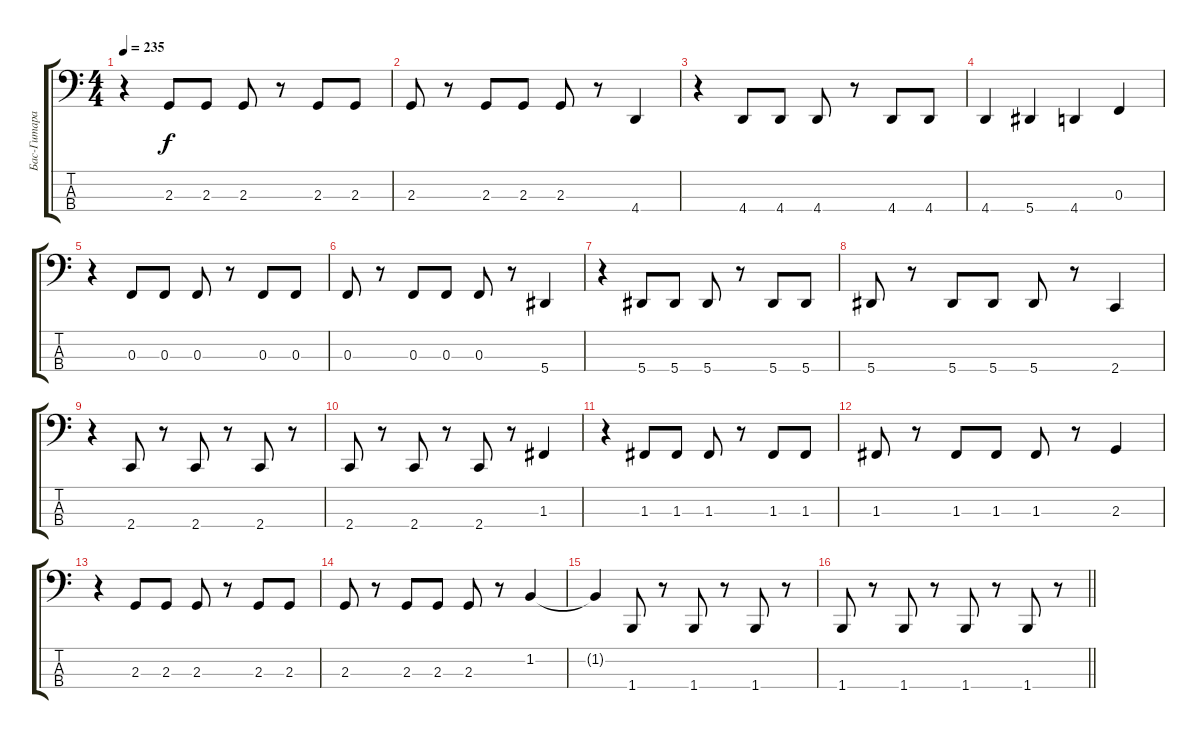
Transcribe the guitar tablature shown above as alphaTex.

\track ("Бас-Гитара" "Бас-Гитара") {instrument electricbasspick}
\staff {score tabs}
\tuning (Eb2 Bb1 F1 Bb0) {hide}
\ts (4 4)
\tempo 235
\clef f4
\ks c
r.4{dy f} 2.3.8 2.3.8 2.3.8 r.8 2.3.8 2.3.8 |
2.3.8 r.8 2.3.8 2.3.8 2.3.8 r.8 4.4.4 |
r.4 4.4.8 4.4.8 4.4.8 r.8 4.4.8 4.4.8 |
4.4.4 5.4.4 4.4.4 0.3.4 |
r.4 0.3.8 0.3.8 0.3.8 r.8 0.3.8 0.3.8 |
0.3.8 r.8 0.3.8 0.3.8 0.3.8 r.8 5.4.4 |
r.4 5.4.8 5.4.8 5.4.8 r.8 5.4.8 5.4.8 |
5.4.8 r.8 5.4.8 5.4.8 5.4.8 r.8 2.4.4 |
r.4 2.4.8 r.8 2.4.8 r.8 2.4.8 r.8 |
2.4.8 r.8 2.4.8 r.8 2.4.8 r.8 1.3.4 |
r.4 1.3.8 1.3.8 1.3.8 r.8 1.3.8 1.3.8 |
1.3.8 r.8 1.3.8 1.3.8 1.3.8 r.8 2.3.4 |
r.4 2.3.8 2.3.8 2.3.8 r.8 2.3.8 2.3.8 |
2.3.8 r.8 2.3.8 2.3.8 2.3.8 r.8 1.2.4 |
1.2{t}.4 1.4.8 r.8 1.4.8 r.8 1.4.8 r.8 |
\barLineRight lightlight
1.4.8 r.8 1.4.8 r.8 1.4.8 r.8 1.4.8 r.8
